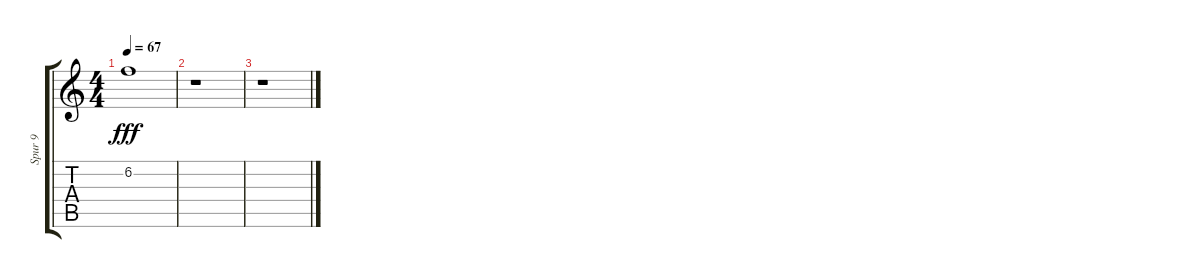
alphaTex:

\track ("Spur 9" "Spur 9") {instrument acousticguitarnylon}
\staff {score tabs}
\tuning (E4 B3 G3 D3 A2 E2) {hide}
\ts (4 4)
\tempo 67
\clef g2
\ks c
6.2.1{dy fff} |
r.1 |
r.1
